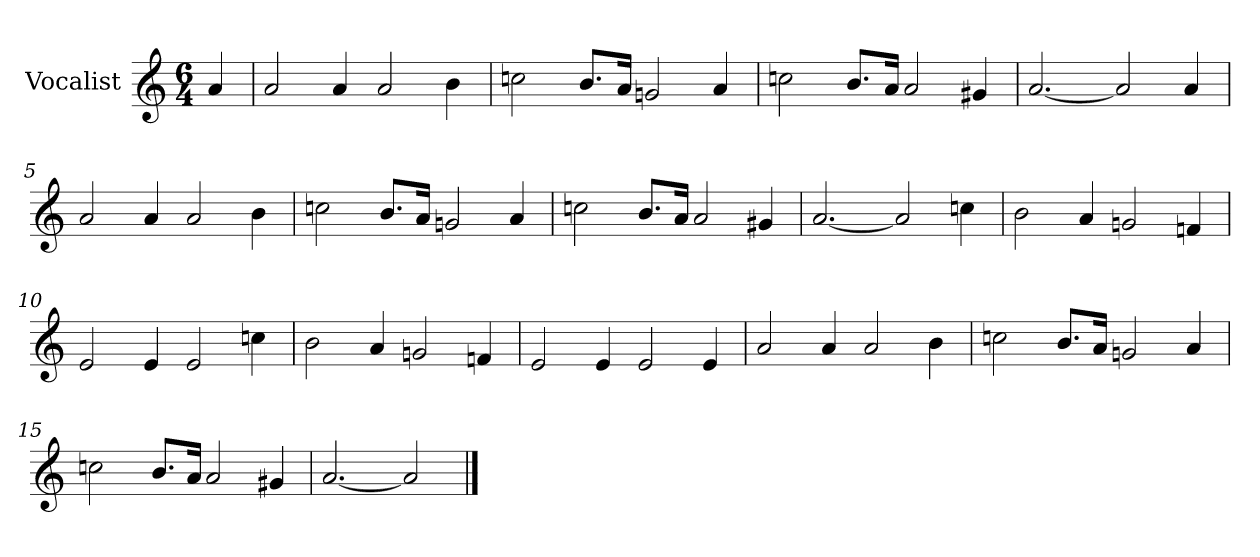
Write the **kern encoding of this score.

**kern
*part1
*staff1
*I"Vocalist
*k[]
*a:
*M6/4
=
4a
=1
2a
4a
2a
4b
=2
2ccn
8.bL
16aJk
2gn
4a
=3
2ccn
8.bL
16aJk
2a
4g#X
=4
[2.a
2a]
4a
=5
2a
4a
2a
4b
=6
2ccn
8.bL
16aJk
2gn
4a
=7
2ccn
8.bL
16aJk
2a
4g#X
=8
[2.a
2a]
4ccn
=9
2b
4a
2gn
4fn
=10
2e
4e
2e
4ccn
=11
2b
4a
2gn
4fn
=12
2e
4e
2e
4e
=13
2a
4a
2a
4b
=14
2ccn
8.bL
16aJk
2gn
4a
=15
2ccn
8.bL
16aJk
2a
4g#X
=16
[2.a
2a]
==
*-
